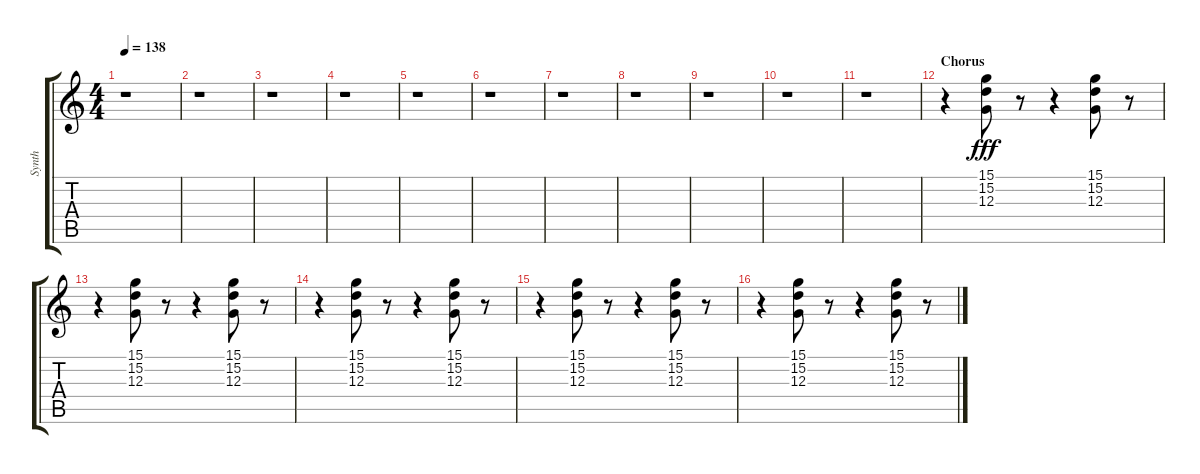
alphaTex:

\track ("Synth" "Synth") {instrument reedorgan}
\staff {score tabs}
\tuning (E4 B3 G3 D3 A2 E2) {hide}
\ts (4 4)
\tempo 138
\clef g2
\ks c
r.1{dy fff} |
r.1 |
r.1 |
r.1 |
r.1 |
r.1 |
r.1 |
r.1 |
r.1 |
r.1 |
r.1 |
\section ("" "Chorus")
r.4 (15.1 15.2 12.3).8 r.8 r.4 (15.1 15.2 12.3).8 r.8 |
r.4 (15.1 15.2 12.3).8 r.8 r.4 (15.1 15.2 12.3).8 r.8 |
r.4 (15.1 15.2 12.3).8 r.8 r.4 (15.1 15.2 12.3).8 r.8 |
r.4 (15.1 15.2 12.3).8 r.8 r.4 (15.1 15.2 12.3).8 r.8 |
r.4 (15.1 15.2 12.3).8 r.8 r.4 (15.1 15.2 12.3).8 r.8
